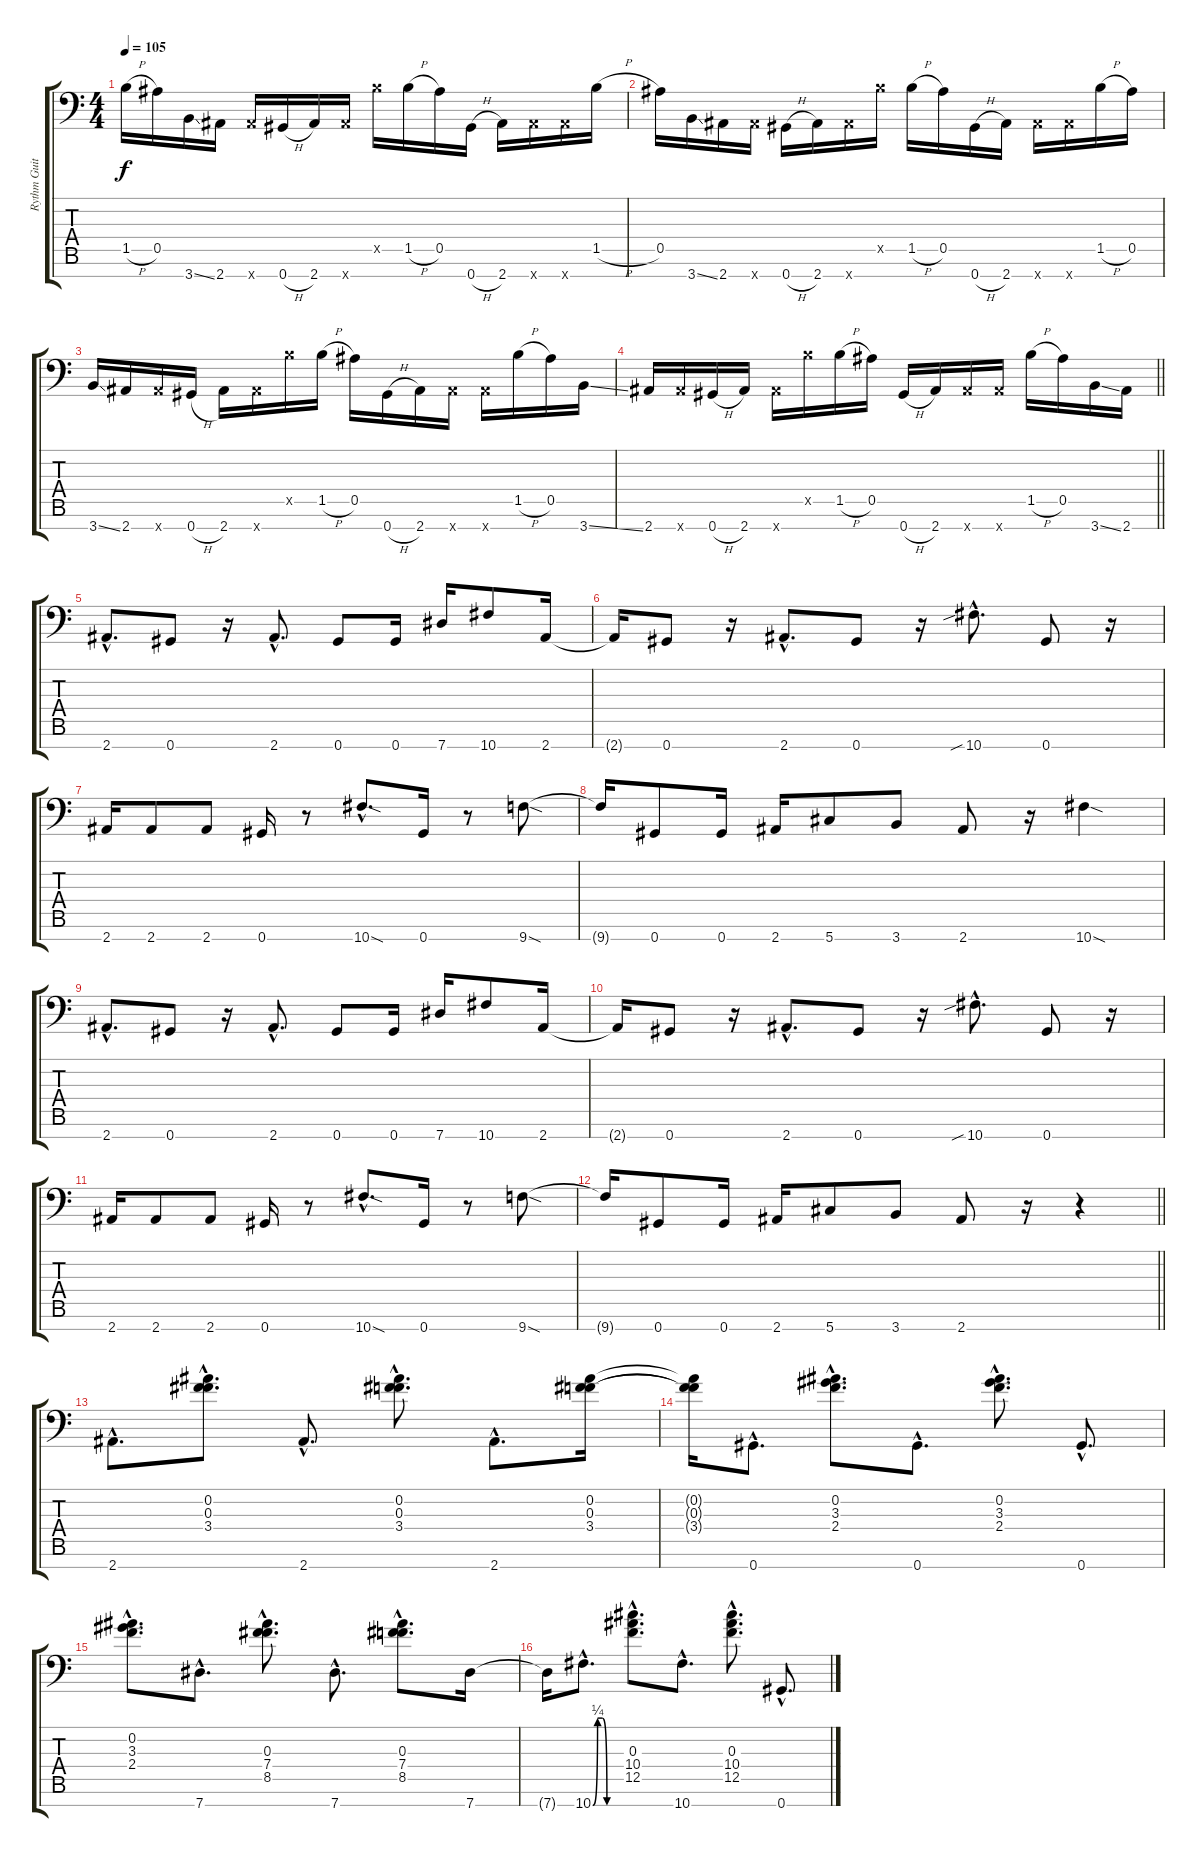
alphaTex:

\track ("Rythm Guitar #1" "Rythm Guit") {instrument distortionguitar}
\staff {score tabs}
\tuning (Eb4 Bb3 F3 Eb3 Bb2 F2 Ab1) {hide}
\ts (4 4)
\tempo 105
\clef f4
\ks c
1.5{h}.16{dy f} 0.5.16 3.7{ss}.16 2.7.16 2.7{x}.16 0.7{h}.16 2.7.16 2.7{x}.16 1.5{x}.16 1.5{h}.16 0.5.16 0.7{h}.16 2.7.16 2.7{x}.16 2.7{x}.16 1.5{h}.16 |
0.5.16 3.7{ss}.16 2.7.16 2.7{x}.16 0.7{h}.16 2.7.16 2.7{x}.16 1.5{x}.16 1.5{h}.16 0.5.16 0.7{h}.16 2.7.16 2.7{x}.16 2.7{x}.16 1.5{h}.16 0.5.16 |
3.7{ss}.16 2.7.16 2.7{x}.16 0.7{h}.16 2.7.16 2.7{x}.16 1.5{x}.16 1.5{h}.16 0.5.16 0.7{h}.16 2.7.16 2.7{x}.16 2.7{x}.16 1.5{h}.16 0.5.16 3.7{ss}.16 |
\barLineRight lightlight
2.7.16 2.7{x}.16 0.7{h}.16 2.7.16 2.7{x}.16 1.5{x}.16 1.5{h}.16 0.5.16 0.7{h}.16 2.7.16 2.7{x}.16 2.7{x}.16 1.5{h}.16 0.5.16 3.7{ss}.16 2.7.16 |
\section ("" "")
2.7{hac}.8{d} 0.7.8 r.16 2.7{hac}.8{d} 0.7.8 0.7.16 7.7.16 10.7.8 2.7.16 |
2.7{t}.16 0.7.8 r.16 2.7{hac}.8{d} 0.7.8 r.16 10.7{sib hac}.8{d} 0.7.8 r.16 |
2.7.16 2.7.8 2.7.8 0.7.16 r.8 10.7{sod hac}.8{d} 0.7.16 r.8 9.7{sod}.8 |
9.7{t}.16 0.7.8 0.7.16 2.7.16 5.7.8 3.7.8 2.7.8 r.16 10.7{sod}.4 |
2.7{hac}.8{d} 0.7.8 r.16 2.7{hac}.8{d} 0.7.8 0.7.16 7.7.16 10.7.8 2.7.16 |
2.7{t}.16 0.7.8 r.16 2.7{hac}.8{d} 0.7.8 r.16 10.7{sib hac}.8{d} 0.7.8 r.16 |
2.7.16 2.7.8 2.7.8 0.7.16 r.8 10.7{sod hac}.8{d} 0.7.16 r.8 9.7{sod}.8 |
\barLineRight lightlight
9.7{t}.16 0.7.8 0.7.16 2.7.16 5.7.8 3.7.8 2.7.8 r.16 r.4 |
\section ("" "")
2.7{hac}.8{d} (0.2{hac} 0.3{hac} 3.4{hac}).8{d} 2.7{hac}.8{d} (0.2{hac} 0.3{hac} 3.4{hac}).8{d} 2.7{hac}.8{d} (0.2 0.3 3.4).16 |
(0.2{t} 0.3{t} 3.4{t}).16 0.7{hac}.8{d} (0.2{hac} 3.3{hac} 2.4{hac}).8{d} 0.7{hac}.8{d} (0.2{hac} 3.3{hac} 2.4{hac}).8{d} 0.7{hac}.8{d} |
(0.2{hac} 3.3{hac} 2.4{hac}).8{d} 7.7{hac}.8{d} (0.3{hac} 7.4{hac} 8.5{hac}).8{d} 7.7{hac}.8{d} (0.3{hac} 7.4{hac} 8.5{hac}).8{d} 7.7.16 |
7.7{t}.16 10.7{be (custom 0 0 10 1 20 1 30 0 60 0) hac}.8{d} (0.3{hac} 10.4{hac} 12.5{hac}).8{d} 10.7{hac}.8{d} (0.3{hac} 10.4{hac} 12.5{hac}).8{d} 0.7{hac}.8{d}
